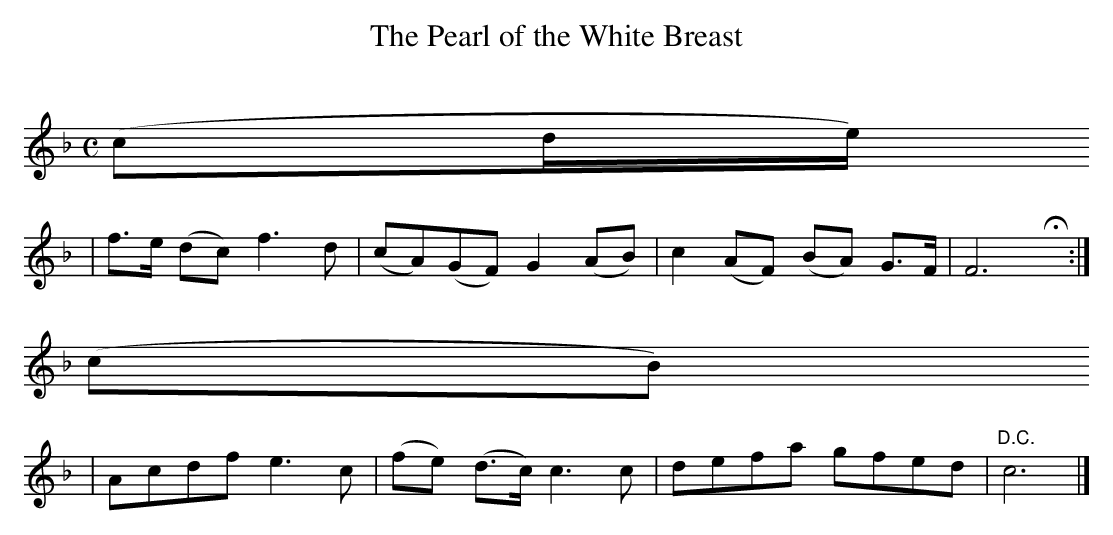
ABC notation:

X:1
T: The Pearl of the White Breast
M: C
L: 1/8
O:
K: F
(cd/2e/2)
| f>e (dc) f3 d | (cA)(GF) G2 (AB) | c2 (AF) (BA) G>F | F6 Hx:|
(cB)
| Acdf e3 c | (fe) (d>c) c3 c | defa gfed | "D.C."c6 |]
